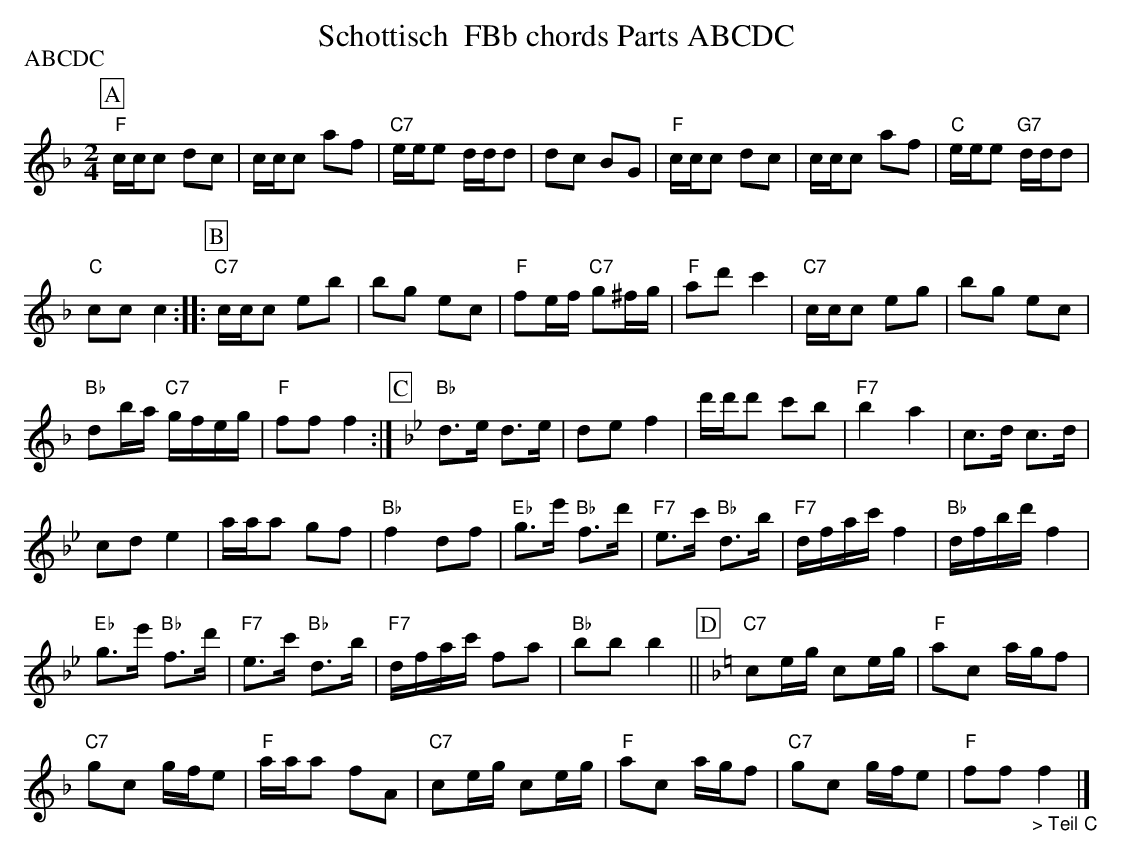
X:1
T: Schottisch  FBb chords Parts ABCDC
P:ABCDC
M:2/4
L:1/16
K:F %%MIDI gchordon
[P:A] "F"ccc2 d2c2 | ccc2 a2f2 | "C7"eee2 ddd2 | d2c2 B2G2 | "F"ccc2 d2c2 | ccc2 a2f2 | "C"eee2 "G7"ddd2 |
"C"c2c2c4 ::[P:B]  "C7"ccc2 e2b2 | b2g2 e2c2 | "F"f2ef "C7"g2^fg | "F"a2d'2c'4 | "C7"ccc2 e2g2 | b2g2 e2c2 |
"Bb"d2ba "C7"gfeg | "F"f2f2f4 :| [P:C] [K:Bb] "Bb"d3e d3e | d2e2f4 | d'd'd'2 c'2b2 | "F7"b4a4 | c3d c3d |
c2d2e4 | aaa2 g2f2 | "Bb"f4d2f2 | "Eb"g3e' "Bb"f3d' | "F7"e3c' "Bb"d3b | "F7"dfac'f4 | "Bb"dfbd'f4 |
"Eb"g3e' "Bb"f3d' | "F7"e3c' "Bb"d3b | "F7"dfac' f2a2 | "Bb"b2b2 b4 || [P:D] [K:F] "C7"c2eg c2eg | "F"a2c2 agf2 |
"C7"g2c2 gfe2 | "F"aaa2 f2A2 | "C7"c2eg c2eg | "F"a2c2 agf2 | "C7"g2c2 gfe2 | "F"f2f2"_> Teil C"f4 |]
